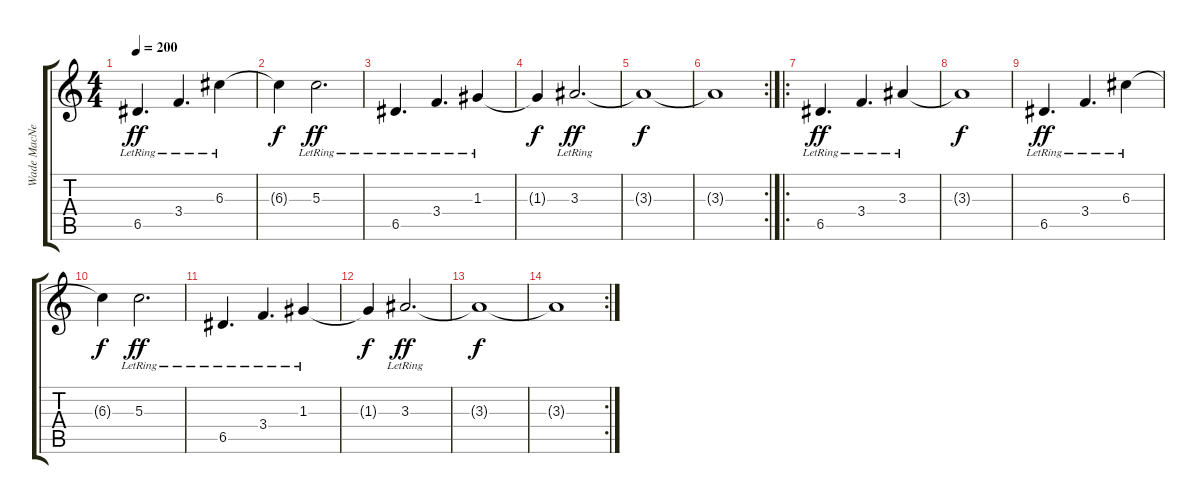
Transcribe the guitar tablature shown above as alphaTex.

\track ("Wade MacNeil" "Wade MacNe") {instrument distortionguitar}
\staff {score tabs}
\tuning (E4 B3 G3 D3 A2 D2) {hide}
\ts (4 4)
\tempo 200
\clef g2
\ks c
6.5{lr}.4{d dy ff} 3.4{lr}.4{d} 6.3{lr}.4 |
6.3{t}.4{dy f} 5.3{lr}.2{d dy ff} |
6.5{lr}.4{d} 3.4{lr}.4{d} 1.3{lr}.4 |
1.3{t}.4{dy f} 3.3{lr}.2{d dy ff} |
3.3{t}.1{dy f} |
\rc 2
3.3{t}.1 |
\ro
6.5{lr}.4{d dy ff instrument electricguitarjazz} 3.4{lr}.4{d} 3.3{lr}.4 |
3.3{t}.1{dy f} |
6.5{lr}.4{d dy ff} 3.4{lr}.4{d} 6.3{lr}.4 |
6.3{t}.4{dy f} 5.3{lr}.2{d dy ff} |
6.5{lr}.4{d} 3.4{lr}.4{d} 1.3{lr}.4 |
1.3{t}.4{dy f} 3.3{lr}.2{d dy ff} |
3.3{t}.1{dy f} |
\rc 2
3.3{t}.1
